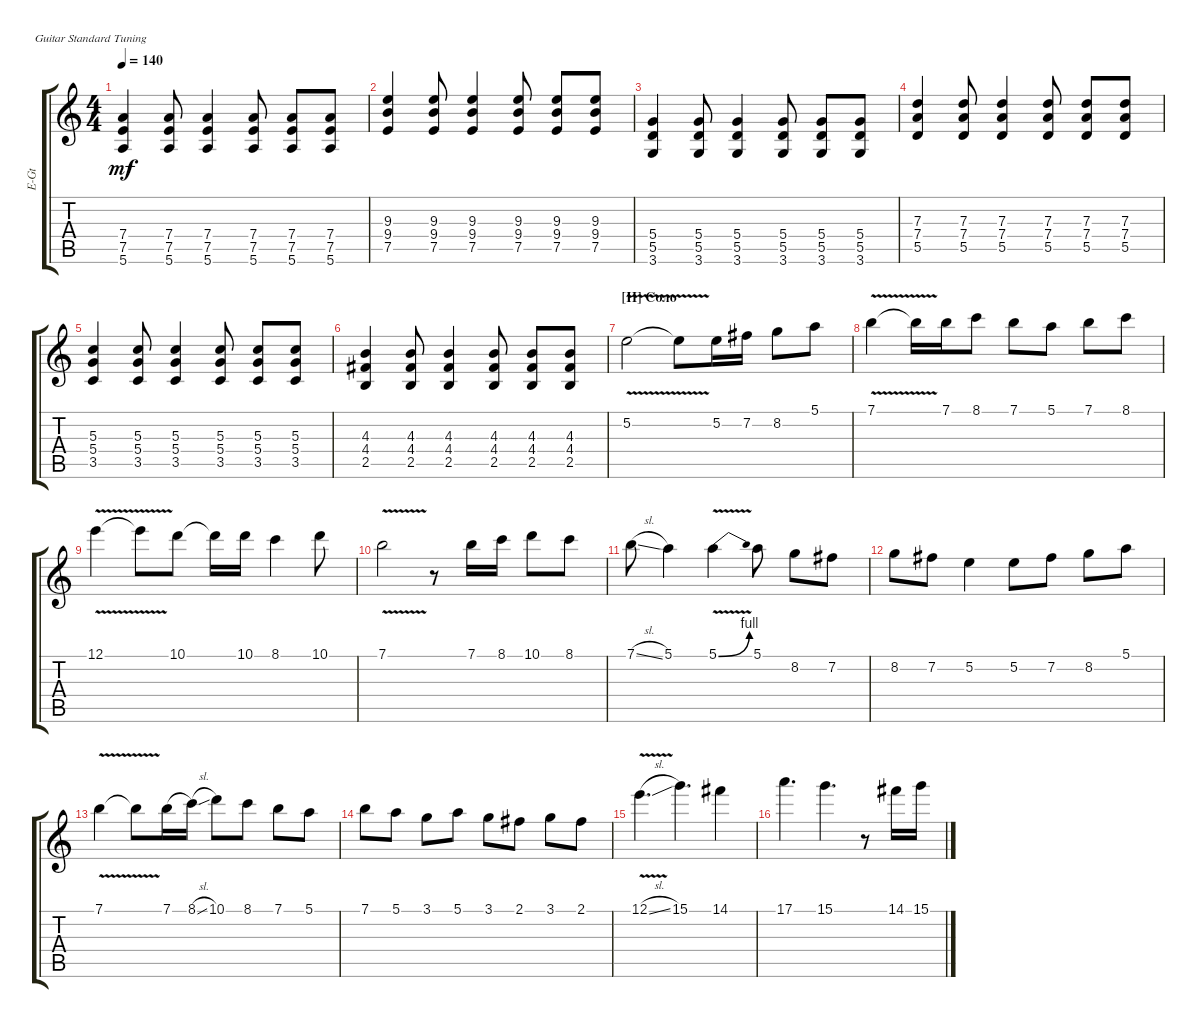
\track ("Electric Guitar" "E-Gt") {instrument distortionguitar}
\staff {score tabs}
\tuning (E4 B3 G3 D3 A2 E2)
\ts (4 4)
\tempo 140
\clef g2
\ks c
(7.4 7.5 5.6).4{dy mf} (7.4 7.5 5.6).8 (7.4 7.5 5.6).4 (7.4 7.5 5.6).8 (7.4 7.5 5.6).8 (7.4 7.5 5.6).8 |
(9.4 7.5 9.3).4 (9.4 7.5 9.3).8 (9.4 7.5 9.3).4 (9.4 7.5 9.3).8 (9.4 7.5 9.3).8 (9.4 7.5 9.3).8 |
(5.4 5.5 3.6).4 (5.4 5.5 3.6).8 (5.4 5.5 3.6).4 (5.4 5.5 3.6).8 (5.4 5.5 3.6).8 (5.4 5.5 3.6).8 |
(7.4 5.5 7.3).4 (7.4 5.5 7.3).8 (7.4 5.5 7.3).4 (7.4 5.5 7.3).8 (7.4 5.5 7.3).8 (7.4 5.5 7.3).8 |
(5.4 3.5 5.3).4 (5.4 3.5 5.3).8 (5.4 3.5 5.3).4 (5.4 3.5 5.3).8 (5.4 3.5 5.3).8 (5.4 3.5 5.3).8 |
(4.4 2.5 4.3).4 (4.4 2.5 4.3).8 (4.4 2.5 4.3).4 (4.4 2.5 4.3).8 (4.4 2.5 4.3).8 (4.4 2.5 4.3).8 |
\section ("H" "Соло")
\scale
0.333333 5.2{v}.2 5.2{t}.8 5.2.16 7.2.16 8.2.8 5.1.8 |
7.1{v}.4 7.1{t}.16 7.1.16 8.1.8 7.1.8 5.1.8 7.1.8 8.1.8 |
12.1{v}.4 12.1{t}.8 10.1.8 10.1{t}.16 10.1.16 8.1.4 10.1.8 |
7.1{v}.2 r.8 7.1.16 8.1.16 10.1.8 8.1.8 |
7.1{sl}.8 5.1.4 5.1{be (bend 0 0 15 4) v}.4 5.1.8 8.2.8 7.2.8 |
8.2.8 7.2.8 5.2.4 5.2.8 7.2.8 8.2.8 5.1.8 |
7.1{v}.4 7.1{t}.8 7.1.16{legatoorigin} 8.1{sl}.16 10.1.8 8.1.8 7.1.8 5.1.8 |
7.1.8 5.1.8 3.1.8 5.1.8 3.1.8 2.1.8 3.1.8 2.1.8 |
12.1{v sl}.4{d} 15.1.4{d} 14.1.4 |
17.1.4{d} 15.1.4{d} r.8 14.1.16 15.1.16
